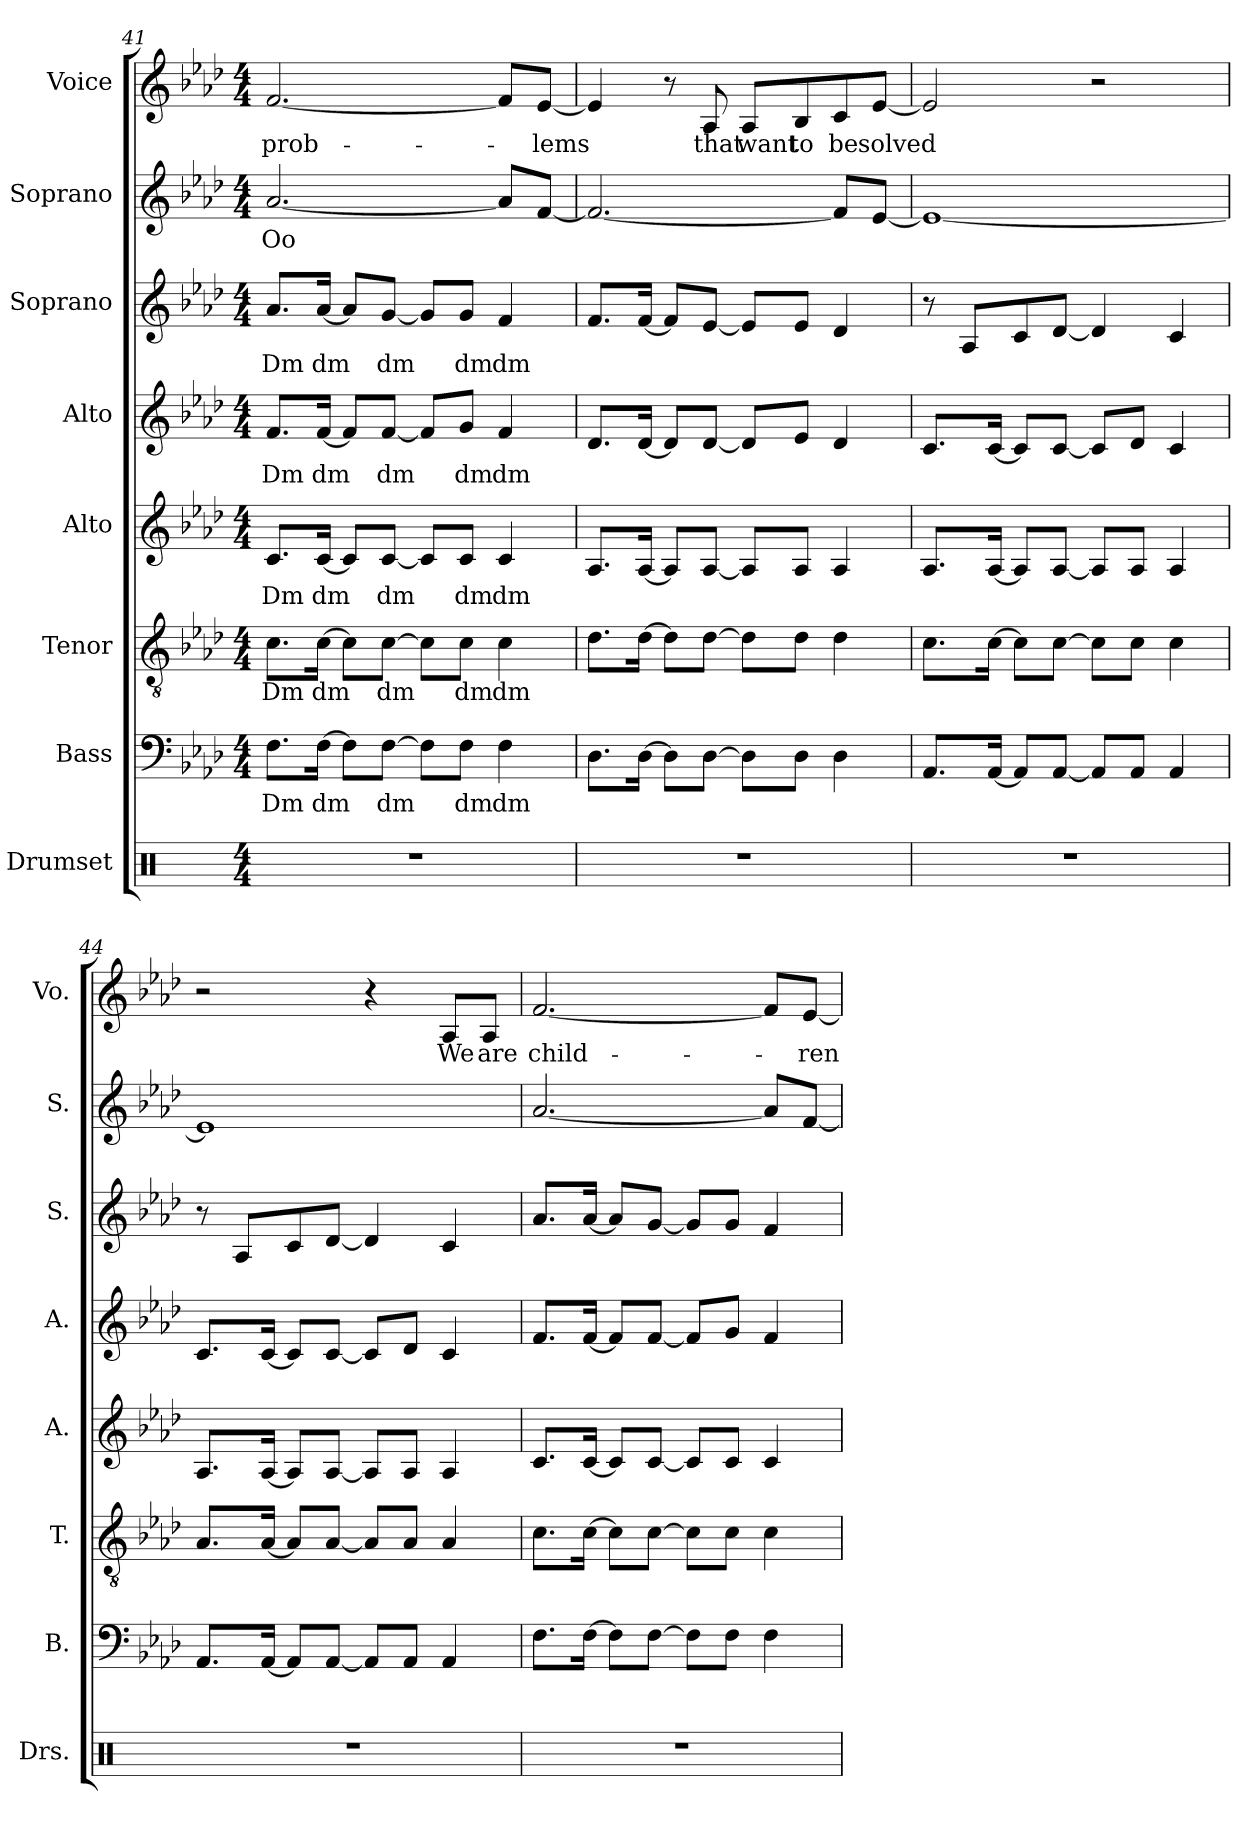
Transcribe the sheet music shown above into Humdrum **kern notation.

**kern	**kern	**text	**kern	**text	**kern	**text	**kern	**text	**kern	**text	**kern	**text	**kern	**text
*part8	*part7	*part7	*part6	*part6	*part5	*part5	*part4	*part4	*part3	*part3	*part2	*part2	*part1	*part1
*staff8	*staff7	*staff7	*staff6	*staff6	*staff5	*staff5	*staff4	*staff4	*staff3	*staff3	*staff2	*staff2	*staff1	*staff1
*I"Drumset	*I"Bass	*	*I"Tenor	*	*I"Alto	*	*I"Alto	*	*I"Soprano	*	*I"Soprano	*	*I"Voice	*
*I'Drs.	*I'B.	*	*I'T.	*	*I'A.	*	*I'A.	*	*I'S.	*	*I'S.	*	*I'Vo.	*
!!LO:PB:g=z
*clefX	*clefF4	*	*clefGv2	*	*clefG2	*	*clefG2	*	*clefG2	*	*clefG2	*	*clefG2	*
*k[]	*k[b-e-a-d-]	*	*k[b-e-a-d-]	*	*k[b-e-a-d-]	*	*k[b-e-a-d-]	*	*k[b-e-a-d-]	*	*k[b-e-a-d-]	*	*k[b-e-a-d-]	*
*M4/4	*M4/4	*	*M4/4	*	*M4/4	*	*M4/4	*	*M4/4	*	*M4/4	*	*M4/4	*
=41	=41	=41	=41	=41	=41	=41	=41	=41	=41	=41	=41	=41	=41	=41
!	!	!LO:LY:b	!	!LO:LY:b	!	!LO:LY:b	!	!LO:LY:b	!	!LO:LY:b	!	!LO:LY:b	!	!LO:LY:b
1r	8.F\L	Dm	8.c\L	Dm	8.c/L	Dm	8.f/L	Dm	8.a-/L	Dm	[2.a-/	Oo	[2.f/	prob-
!	!	!LO:LY:b	!	!LO:LY:b	!	!LO:LY:b	!	!LO:LY:b	!	!LO:LY:b	!	!	!	!
.	[16F\Jk	dm	[16c\Jk	dm	[16c/Jk	dm	[16f/Jk	dm	[16a-/Jk	dm	.	.	.	.
.	8F\L]	.	8c\L]	.	8c/L]	.	8f/L]	.	8a-/L]	.	.	.	.	.
!	!	!LO:LY:b	!	!LO:LY:b	!	!LO:LY:b	!	!LO:LY:b	!	!LO:LY:b	!	!	!	!
.	[8F\J	dm	[8c\J	dm	[8c/J	dm	[8f/J	dm	[8g/J	dm	.	.	.	.
.	8F\L]	.	8c\L]	.	8c/L]	.	8f/L]	.	8g/L]	.	.	.	.	.
!	!	!LO:LY:b	!	!LO:LY:b	!	!LO:LY:b	!	!LO:LY:b	!	!LO:LY:b	!	!	!	!
.	8F\J	dm	8c\J	dm	8c/J	dm	8g/J	dm	8g/J	dm	.	.	.	.
!	!	!LO:LY:b	!	!LO:LY:b	!	!LO:LY:b	!	!LO:LY:b	!	!LO:LY:b	!	!	!	!
.	4F\	dm	4c\	dm	4c/	dm	4f/	dm	4f/	dm	8a-/L]	.	8f/L]	.
!	!	!	!	!	!	!	!	!	!	!	!	!	!	!LO:LY:b
.	.	.	.	.	.	.	.	.	.	.	[8f/J	.	[8e-/J	-lems
=42	=42	=42	=42	=42	=42	=42	=42	=42	=42	=42	=42	=42	=42	=42
1r	8.D-\L	.	8.d-\L	.	8.A-/L	.	8.d-/L	.	8.f/L	.	2.f/_	.	4e-/]	.
.	[16D-\Jk	.	[16d-\Jk	.	[16A-/Jk	.	[16d-/Jk	.	[16f/Jk	.	.	.	.	.
.	8D-\L]	.	8d-\L]	.	8A-/L]	.	8d-/L]	.	8f/L]	.	.	.	8r	.
!	!	!	!	!	!	!	!	!	!	!	!	!	!	!LO:LY:b
.	[8D-\J	.	[8d-\J	.	[8A-/J	.	[8d-/J	.	[8e-/J	.	.	.	8A-/	that
!	!	!	!	!	!	!	!	!	!	!	!	!	!	!LO:LY:b
.	8D-\L]	.	8d-\L]	.	8A-/L]	.	8d-/L]	.	8e-/L]	.	.	.	8A-/L	want
!	!	!	!	!	!	!	!	!	!	!	!	!	!	!LO:LY:b
.	8D-\J	.	8d-\J	.	8A-/J	.	8e-/J	.	8e-/J	.	.	.	8B-/	to
!	!	!	!	!	!	!	!	!	!	!	!	!	!	!LO:LY:b
.	4D-\	.	4d-\	.	4A-/	.	4d-/	.	4d-/	.	8f/L]	.	8c/	be
!	!	!	!	!	!	!	!	!	!	!	!	!	!	!LO:LY:b
.	.	.	.	.	.	.	.	.	.	.	[8e-/J	.	[8e-/J	solved
=43	=43	=43	=43	=43	=43	=43	=43	=43	=43	=43	=43	=43	=43	=43
1r	8.AA-/L	.	8.c\L	.	8.A-/L	.	8.c/L	.	8r	.	1e-_	.	2e-/]	.
.	.	.	.	.	.	.	.	.	8A-/L	.	.	.	.	.
.	[16AA-/Jk	.	[16c\Jk	.	[16A-/Jk	.	[16c/Jk	.	.	.	.	.	.	.
.	8AA-/L]	.	8c\L]	.	8A-/L]	.	8c/L]	.	8c/	.	.	.	.	.
.	[8AA-/J	.	[8c\J	.	[8A-/J	.	[8c/J	.	[8d-/J	.	.	.	.	.
.	8AA-/L]	.	8c\L]	.	8A-/L]	.	8c/L]	.	4d-/]	.	.	.	2r	.
.	8AA-/J	.	8c\J	.	8A-/J	.	8d-/J	.	.	.	.	.	.	.
.	4AA-/	.	4c\	.	4A-/	.	4c/	.	4c/	.	.	.	.	.
!!LO:PB:g=z
=44	=44	=44	=44	=44	=44	=44	=44	=44	=44	=44	=44	=44	=44	=44
1r	8.AA-/L	.	8.A-/L	.	8.A-/L	.	8.c/L	.	8r	.	1e-]	.	2r	.
.	.	.	.	.	.	.	.	.	8A-/L	.	.	.	.	.
.	[16AA-/Jk	.	[16A-/Jk	.	[16A-/Jk	.	[16c/Jk	.	.	.	.	.	.	.
.	8AA-/L]	.	8A-/L]	.	8A-/L]	.	8c/L]	.	8c/	.	.	.	.	.
.	[8AA-/J	.	[8A-/J	.	[8A-/J	.	[8c/J	.	[8d-/J	.	.	.	.	.
.	8AA-/L]	.	8A-/L]	.	8A-/L]	.	8c/L]	.	4d-/]	.	.	.	4r	.
.	8AA-/J	.	8A-/J	.	8A-/J	.	8d-/J	.	.	.	.	.	.	.
!	!	!	!	!	!	!	!	!	!	!	!	!	!	!LO:LY:b
.	4AA-/	.	4A-/	.	4A-/	.	4c/	.	4c/	.	.	.	8A-/L	We
!	!	!	!	!	!	!	!	!	!	!	!	!	!	!LO:LY:b
.	.	.	.	.	.	.	.	.	.	.	.	.	8A-/J	are
=45	=45	=45	=45	=45	=45	=45	=45	=45	=45	=45	=45	=45	=45	=45
!	!	!	!	!	!	!	!	!	!	!	!	!	!	!LO:LY:b
1r	8.F\L	.	8.c\L	.	8.c/L	.	8.f/L	.	8.a-/L	.	[2.a-/	.	[2.f/	child-
.	[16F\Jk	.	[16c\Jk	.	[16c/Jk	.	[16f/Jk	.	[16a-/Jk	.	.	.	.	.
.	8F\L]	.	8c\L]	.	8c/L]	.	8f/L]	.	8a-/L]	.	.	.	.	.
.	[8F\J	.	[8c\J	.	[8c/J	.	[8f/J	.	[8g/J	.	.	.	.	.
.	8F\L]	.	8c\L]	.	8c/L]	.	8f/L]	.	8g/L]	.	.	.	.	.
.	8F\J	.	8c\J	.	8c/J	.	8g/J	.	8g/J	.	.	.	.	.
.	4F\	.	4c\	.	4c/	.	4f/	.	4f/	.	8a-/L]	.	8f/L]	.
!	!	!	!	!	!	!	!	!	!	!	!	!	!	!LO:LY:b
.	.	.	.	.	.	.	.	.	.	.	[8f/J	.	[8e-/J	-ren
=	=	=	=	=	=	=	=	=	=	=	=	=	=	=
*-	*-	*-	*-	*-	*-	*-	*-	*-	*-	*-	*-	*-	*-	*-
